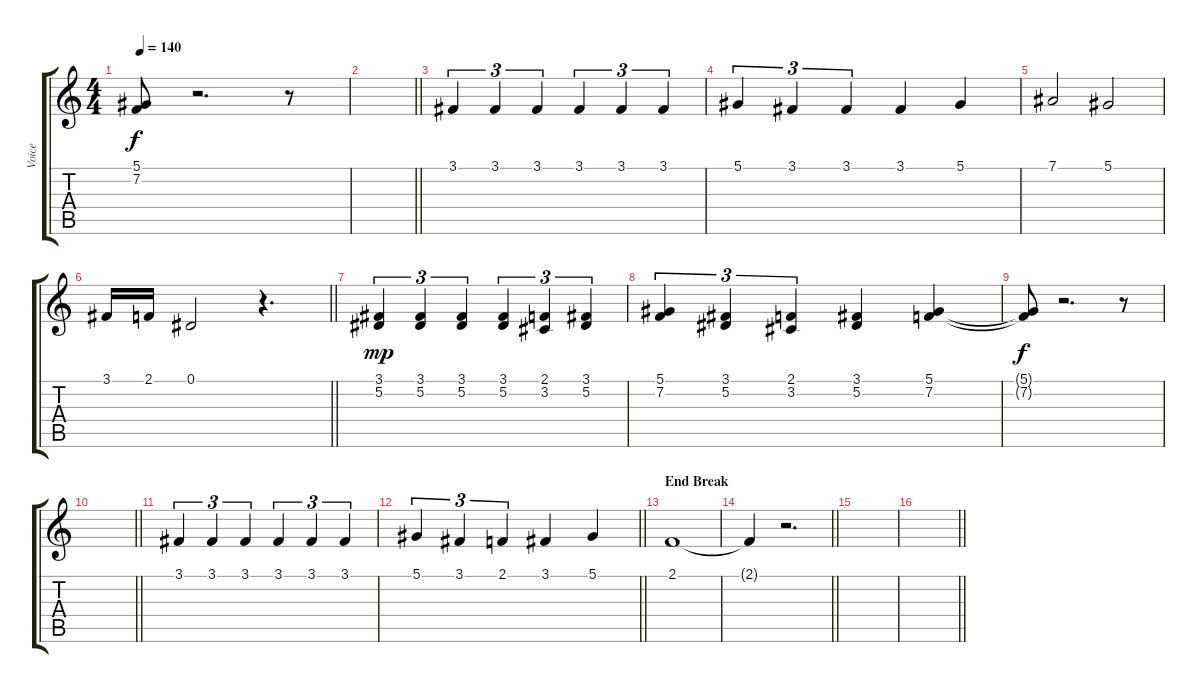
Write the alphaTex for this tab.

\track ("Voice" "Voice") {instrument lead6voice}
\staff {score tabs}
\tuning (Eb4 Bb3 Gb3 Db3 Ab2 Eb2) {hide}
\ts (4 4)
\tempo 140
\clef g2
\ks c
(5.1{t} 7.2{t}).8{dy f} r.2{d} r.8 |
\barLineRight lightlight
|
3.1.4{tu (3 2)} 3.1.4{tu (3 2)} 3.1.4{tu (3 2)} 3.1.4{tu (3 2)} 3.1.4{tu (3 2)} 3.1.4{tu (3 2)} |
5.1.4{tu (3 2)} 3.1.4{tu (3 2)} 3.1.4{tu (3 2)} 3.1.4 5.1.4 |
7.1.2 5.1.2 |
\barLineRight lightlight
3.1.16 2.1.16 0.1.2 r.4{d} |
(3.1 5.2).4{tu (3 2) dy mp} (3.1 5.2).4{tu (3 2)} (3.1 5.2).4{tu (3 2)} (3.1 5.2).4{tu (3 2)} (2.1 3.2).4{tu (3 2)} (3.1 5.2).4{tu (3 2)} |
(5.1 7.2).4{tu (3 2)} (3.1 5.2).4{tu (3 2)} (2.1 3.2).4{tu (3 2)} (3.1 5.2).4 (5.1 7.2).4 |
(5.1{t} 7.2{t}).8{dy f} r.2{d} r.8 |
\barLineRight lightlight
|
3.1.4{tu (3 2)} 3.1.4{tu (3 2)} 3.1.4{tu (3 2)} 3.1.4{tu (3 2)} 3.1.4{tu (3 2)} 3.1.4{tu (3 2)} |
\barLineRight lightlight
5.1.4{tu (3 2)} 3.1.4{tu (3 2)} 2.1.4{tu (3 2)} 3.1.4 5.1.4 |
\section ("" "End Break")
2.1.1 |
\barLineRight lightlight
2.1{t}.4 r.2{d} |
|
\barLineRight lightlight
